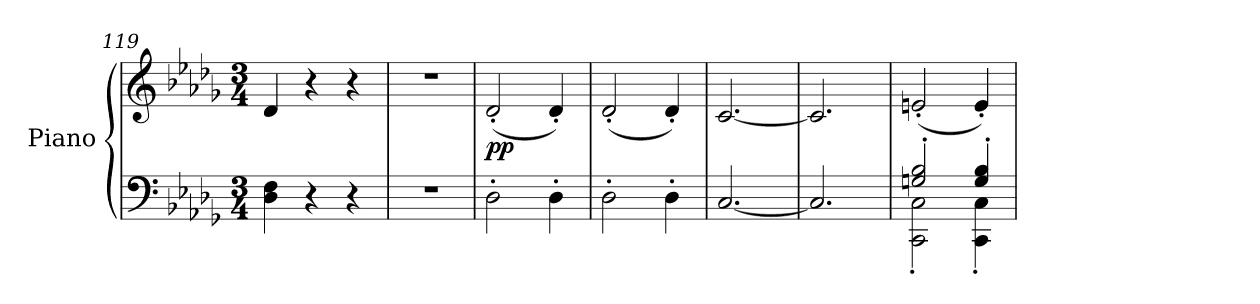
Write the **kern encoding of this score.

**kern	**kern	**dynam
*part1	*part1	*part1
*staff2	*staff1	*staff1/2
*I"Piano	*	*
*I'Pno	*	*
*clefF4	*clefG2	*
*k[b-e-a-d-g-]	*k[b-e-a-d-g-]	*
*D-:	*D-:	*
*M3/4	*M3/4	*
=119	=119	=119
4D-\ 4F\	4d-/	.
4r	4r	.
4r	4r	.
=120	=120	=120
2.r	2.r	.
!!LO:LB:g=z
=121	=121	=121
!	!	!LO:DY:b
2D-'\	(2d-'/	pp
4D-'\	4d-'/)	.
=122	=122	=122
2D-'\	(2d-'/	.
4D-'\	4d-'/)	.
=123	=123	=123
[2.C/	[2.c/	.
=124	=124	=124
2.C/]	2.c/]	.
=125	=125	=125
*^	*	*
2Gn/' 2B-/'	2CC\' 2C\'	(2en'/	.
4G/' 4B-/'	4CC\' 4C\'	4e'/)	.
*v	*v	*	*
=	=	=
*-	*-	*-
